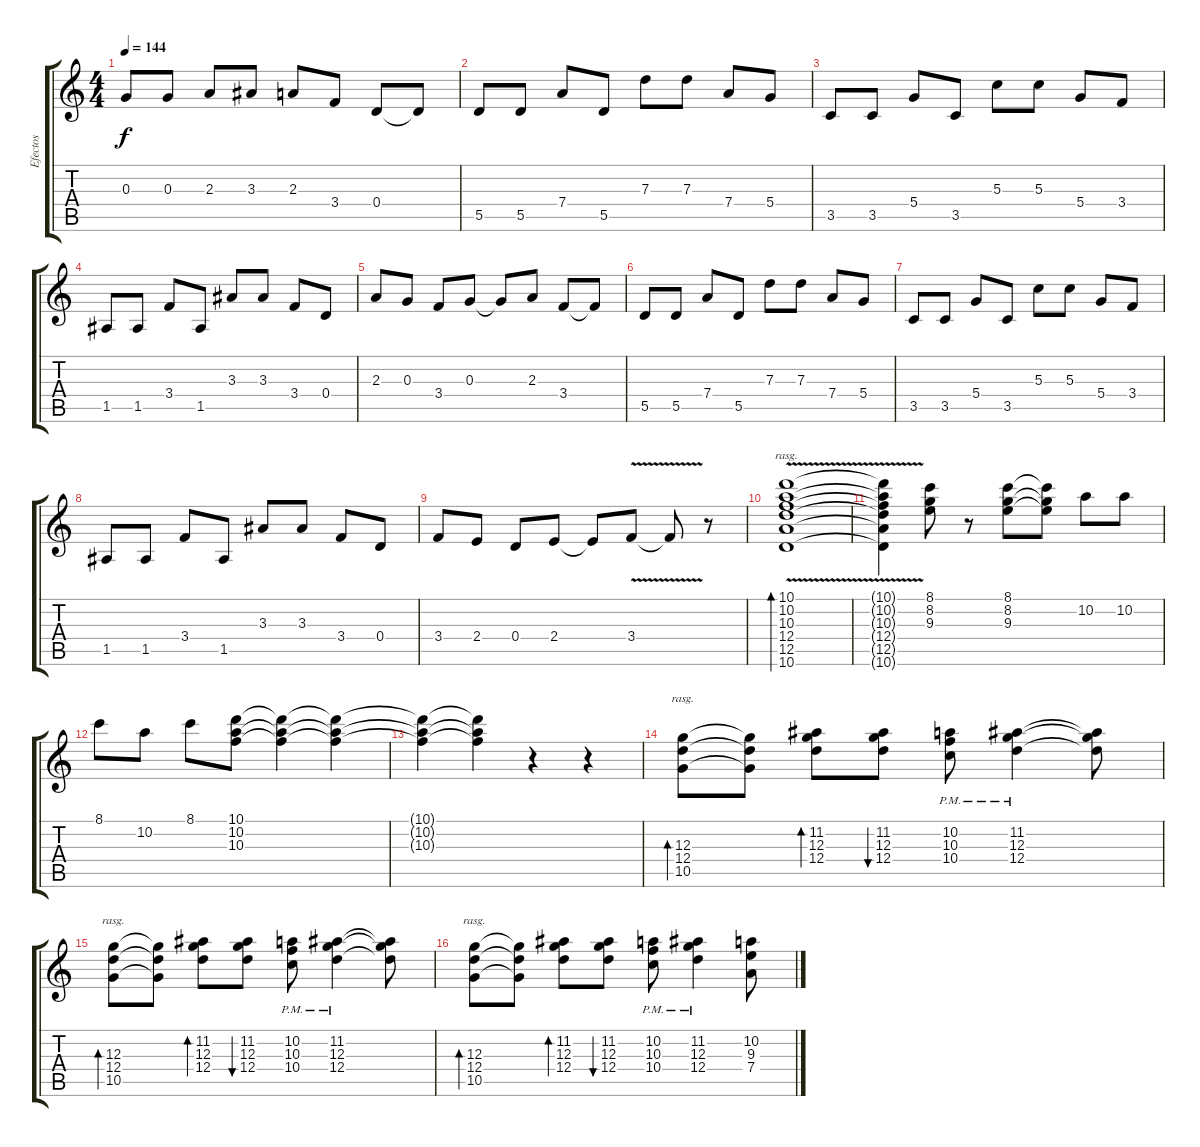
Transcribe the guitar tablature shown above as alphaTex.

\track ("Efectos" "Efectos") {instrument electricguitarclean}
\staff {score tabs}
\tuning (E4 B3 G3 D3 A2 E2) {hide}
\ts (4 4)
\tempo 144
\clef g2
\ks c
0.3{t}.8{dy f} 0.3.8 2.3.8 3.3.8 2.3.8 3.4.8 0.4.8 0.4{t}.8 |
5.5.8{volume 10} 5.5.8 7.4.8 5.5.8 7.3.8 7.3.8 7.4.8 5.4.8 |
3.5.8 3.5.8 5.4.8 3.5.8 5.3.8 5.3.8 5.4.8 3.4.8 |
1.5.8 1.5.8 3.4.8 1.5.8 3.3.8 3.3.8 3.4.8 0.4.8 |
2.3.8 0.3.8 3.4.8 0.3.8 0.3{t}.8 2.3.8 3.4.8 3.4{t}.8 |
5.5.8 5.5.8 7.4.8 5.5.8 7.3.8 7.3.8 7.4.8 5.4.8 |
3.5.8 3.5.8 5.4.8 3.5.8 5.3.8 5.3.8 5.4.8 3.4.8 |
1.5.8 1.5.8 3.4.8 1.5.8 3.3.8 3.3.8 3.4.8 0.4.8 |
3.4.8 2.4.8 0.4.8 2.4.8 2.4{t}.8 3.4{v}.8 3.4{t}.8 r.8 |
(10.1{v} 10.2{v} 10.3{v} 12.4{v} 12.5{v} 10.6{v}).1{bd 240 rasg ii volume 10} |
(10.1{t} 10.2{t} 10.3{t} 12.4{t} 12.5{t} 10.6{t}).4 (8.1 8.2 9.3).8 r.8 (8.1 8.2 9.3).8 (8.1{t} 8.2{t} 9.3{t}).8 10.2.8 10.2.8 |
8.1.8 10.2.8 8.1.8 (10.1 10.2 10.3).8 (10.1{t} 10.2{t} 10.3{t}).4 (10.1{t} 10.2{t} 10.3{t}).4 |
(10.1{t} 10.2{t} 10.3{t}).4 (10.1{t} 10.2{t} 10.3{t}).4 r.4 r.4 |
(12.3 12.4 10.5).8{bd 120 rasg ii} (12.3{t} 12.4{t} 10.5{t}).8 (11.2 12.3 12.4).8{bd 60} (11.2 12.3 12.4).8{bu 60} (10.2{pm} 10.3{pm} 10.4{pm}).8 (11.2{pm} 12.3{pm} 12.4{pm}).4 (11.2{t} 12.3{t} 12.4{t}).8 |
(12.3 12.4 10.5).8{bd 120 rasg ii} (12.3{t} 12.4{t} 10.5{t}).8 (11.2 12.3 12.4).8{bd 60} (11.2 12.3 12.4).8{bu 60} (10.2{pm} 10.3{pm} 10.4{pm}).8 (11.2{pm} 12.3{pm} 12.4{pm}).4 (11.2{t} 12.3{t} 12.4{t}).8 |
(12.3 12.4 10.5).8{bd 120 rasg ii} (12.3{t} 12.4{t} 10.5{t}).8 (11.2 12.3 12.4).8{bd 60} (11.2 12.3 12.4).8{bu 60} (10.2{pm} 10.3{pm} 10.4{pm}).8 (11.2{pm} 12.3{pm} 12.4{pm}).4 (10.2 9.3 7.4).8
